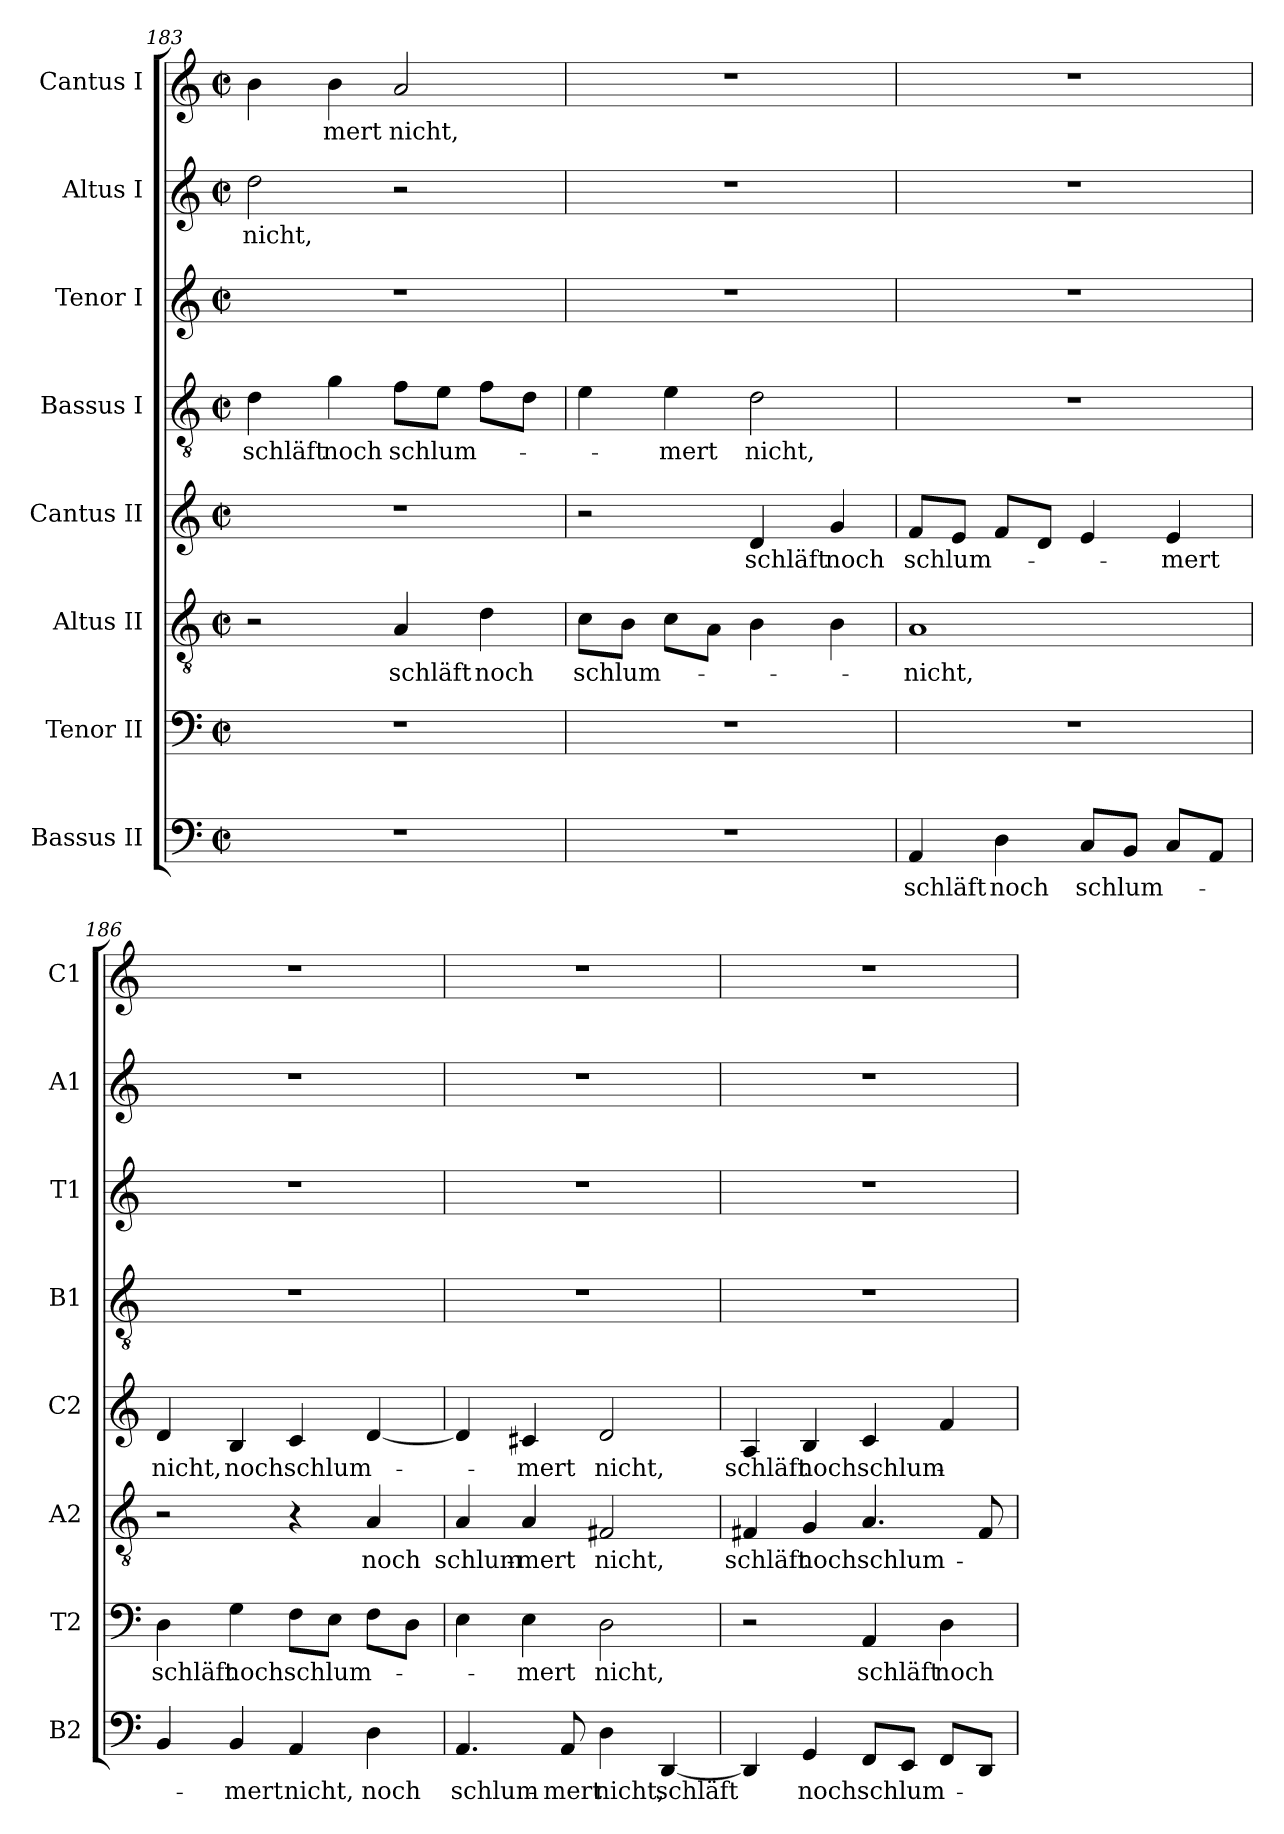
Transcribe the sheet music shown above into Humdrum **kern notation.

**kern	**text	**kern	**text	**kern	**text	**kern	**text	**kern	**text	**kern	**kern	**text	**kern	**text
*part8	*part8	*part7	*part7	*part6	*part6	*part5	*part5	*part4	*part4	*part3	*part2	*part2	*part1	*part1
*staff8	*staff8	*staff7	*staff7	*staff6	*staff6	*staff5	*staff5	*staff4	*staff4	*staff3	*staff2	*staff2	*staff1	*staff1
*I"Bassus II	*	*I"Tenor II	*	*I"Altus II	*	*I"Cantus II	*	*I"Bassus I	*	*I"Tenor I	*I"Altus I	*	*I"Cantus I	*
*I'B2	*	*I'T2	*	*I'A2	*	*I'C2	*	*I'B1	*	*I'T1	*I'A1	*	*I'C1	*
!!LO:PB:g=z
*clefF4	*	*clefF4	*	*clefGv2	*	*clefG2	*	*clefGv2	*	*clefG2	*clefG2	*	*clefG2	*
*k[]	*	*k[]	*	*k[]	*	*k[]	*	*k[]	*	*k[]	*k[]	*	*k[]	*
*C:	*	*C:	*	*C:	*	*C:	*	*C:	*	*C:	*C:	*	*C:	*
*M2/2	*	*M2/2	*	*M2/2	*	*M2/2	*	*M2/2	*	*M2/2	*M2/2	*	*M2/2	*
*met(c|)	*	*met(c|)	*	*met(c|)	*	*met(c|)	*	*met(c|)	*	*met(c|)	*met(c|)	*	*met(c|)	*
=183	=183	=183	=183	=183	=183	=183	=183	=183	=183	=183	=183	=183	=183	=183
!	!	!	!	!	!	!	!	!	!LO:LY:b	!	!	!	!	!
!	!	!	!	!	!	!	!	!	!	!	!	!LO:LY:b	!	!
1r	.	1r	.	2r	.	1r	.	4d\	schläft	1r	2dd\	nicht,	4b\	.
!	!	!	!	!	!	!	!	!	!LO:LY:b	!	!	!	!	!
!	!	!	!	!	!	!	!	!	!	!	!	!	!	!LO:LY:b
.	.	.	.	.	.	.	.	4g\	noch	.	.	.	4b\	-mert
!	!	!	!	!	!LO:LY:b	!	!	!	!	!	!	!	!	!
!	!	!	!	!	!	!	!	!	!LO:LY:b	!	!	!	!	!
!	!	!	!	!	!	!	!	!	!	!	!	!	!	!LO:LY:b
.	.	.	.	4A/	schläft	.	.	8f\L	schlum-	.	2r	.	2a/	nicht,
.	.	.	.	.	.	.	.	8e\J	.	.	.	.	.	.
!	!	!	!	!	!LO:LY:b	!	!	!	!	!	!	!	!	!
.	.	.	.	4d\	noch	.	.	8f\L	.	.	.	.	.	.
.	.	.	.	.	.	.	.	8d\J	.	.	.	.	.	.
=184	=184	=184	=184	=184	=184	=184	=184	=184	=184	=184	=184	=184	=184	=184
!	!	!	!	!	!LO:LY:b	!	!	!	!	!	!	!	!	!
1r	.	1r	.	8c\L	schlum-	2r	.	4e\	.	1r	1r	.	1r	.
.	.	.	.	8B\J	.	.	.	.	.	.	.	.	.	.
!	!	!	!	!	!	!	!	!	!LO:LY:b	!	!	!	!	!
.	.	.	.	8c\L	.	.	.	4e\	-mert	.	.	.	.	.
.	.	.	.	8A\J	.	.	.	.	.	.	.	.	.	.
!	!	!	!	!	!	!	!LO:LY:b	!	!	!	!	!	!	!
!	!	!	!	!	!	!	!	!	!LO:LY:b	!	!	!	!	!
.	.	.	.	4B\	.	4d/	schläft	2d\	nicht,	.	.	.	.	.
!	!	!	!	!	!	!	!LO:LY:b	!	!	!	!	!	!	!
.	.	.	.	4B\	.	4g/	noch	.	.	.	.	.	.	.
=185	=185	=185	=185	=185	=185	=185	=185	=185	=185	=185	=185	=185	=185	=185
!	!LO:LY:b	!	!	!	!	!	!	!	!	!	!	!	!	!
!	!	!	!	!	!LO:LY:b	!	!	!	!	!	!	!	!	!
!	!	!	!	!	!	!	!LO:LY:b	!	!	!	!	!	!	!
4AA/	schläft	1r	.	1A	-nicht,	8f/L	schlum-	1r	.	1r	1r	.	1r	.
.	.	.	.	.	.	8e/J	.	.	.	.	.	.	.	.
!	!LO:LY:b	!	!	!	!	!	!	!	!	!	!	!	!	!
4D\	noch	.	.	.	.	8f/L	.	.	.	.	.	.	.	.
.	.	.	.	.	.	8d/J	.	.	.	.	.	.	.	.
!	!LO:LY:b	!	!	!	!	!	!	!	!	!	!	!	!	!
8C/L	schlum-	.	.	.	.	4e/	.	.	.	.	.	.	.	.
8BB/J	.	.	.	.	.	.	.	.	.	.	.	.	.	.
!	!	!	!	!	!	!	!LO:LY:b	!	!	!	!	!	!	!
8C/L	.	.	.	.	.	4e/	-mert	.	.	.	.	.	.	.
8AA/J	.	.	.	.	.	.	.	.	.	.	.	.	.	.
=186	=186	=186	=186	=186	=186	=186	=186	=186	=186	=186	=186	=186	=186	=186
!	!	!	!LO:LY:b	!	!	!	!	!	!	!	!	!	!	!
!	!	!	!	!	!	!	!LO:LY:b	!	!	!	!	!	!	!
4BB/	.	4D\	schläft	2r	.	4d/	nicht,	1r	.	1r	1r	.	1r	.
!	!LO:LY:b	!	!	!	!	!	!	!	!	!	!	!	!	!
!	!	!	!LO:LY:b	!	!	!	!	!	!	!	!	!	!	!
!	!	!	!	!	!	!	!LO:LY:b	!	!	!	!	!	!	!
4BB/	-mert	4G\	noch	.	.	4B/	noch	.	.	.	.	.	.	.
!	!LO:LY:b	!	!	!	!	!	!	!	!	!	!	!	!	!
!	!	!	!LO:LY:b	!	!	!	!	!	!	!	!	!	!	!
!	!	!	!	!	!	!	!LO:LY:b	!	!	!	!	!	!	!
4AA/	nicht,	8F\L	schlum-	4r	.	4c/	schlum-	.	.	.	.	.	.	.
.	.	8E\J	.	.	.	.	.	.	.	.	.	.	.	.
!	!LO:LY:b	!	!	!	!	!	!	!	!	!	!	!	!	!
!	!	!	!	!	!LO:LY:b	!	!	!	!	!	!	!	!	!
4D\	noch	8F\L	.	4A/	noch	[4d/	.	.	.	.	.	.	.	.
.	.	8D\J	.	.	.	.	.	.	.	.	.	.	.	.
!!LO:LB:g=z
=187	=187	=187	=187	=187	=187	=187	=187	=187	=187	=187	=187	=187	=187	=187
!	!LO:LY:b	!	!	!	!	!	!	!	!	!	!	!	!	!
!	!	!	!	!	!LO:LY:b	!	!	!	!	!	!	!	!	!
4.AA/	schlum-	4E\	.	4A/	schlum-	4d/]	.	1r	.	1r	1r	.	1r	.
!	!	!	!LO:LY:b	!	!	!	!	!	!	!	!	!	!	!
!	!	!	!	!	!LO:LY:b	!	!	!	!	!	!	!	!	!
!	!	!	!	!	!	!	!LO:LY:b	!	!	!	!	!	!	!
.	.	4E\	-mert	4A/	-mert	4c#X/	-mert	.	.	.	.	.	.	.
!	!LO:LY:b	!	!	!	!	!	!	!	!	!	!	!	!	!
8AA/	-mert	.	.	.	.	.	.	.	.	.	.	.	.	.
!	!LO:LY:b	!	!	!	!	!	!	!	!	!	!	!	!	!
!	!	!	!LO:LY:b	!	!	!	!	!	!	!	!	!	!	!
!	!	!	!	!	!LO:LY:b	!	!	!	!	!	!	!	!	!
!	!	!	!	!	!	!	!LO:LY:b	!	!	!	!	!	!	!
4D\	nicht,	2D\	nicht,	2F#X/	nicht,	2d/	nicht,	.	.	.	.	.	.	.
!	!LO:LY:b	!	!	!	!	!	!	!	!	!	!	!	!	!
[4DD/	schläft	.	.	.	.	.	.	.	.	.	.	.	.	.
=188	=188	=188	=188	=188	=188	=188	=188	=188	=188	=188	=188	=188	=188	=188
!	!	!	!	!	!LO:LY:b	!	!	!	!	!	!	!	!	!
!	!	!	!	!	!	!	!LO:LY:b	!	!	!	!	!	!	!
4DD/]	.	2r	.	4F#X/	schläft	4A/	schläft	1r	.	1r	1r	.	1r	.
!	!LO:LY:b	!	!	!	!	!	!	!	!	!	!	!	!	!
!	!	!	!	!	!LO:LY:b	!	!	!	!	!	!	!	!	!
!	!	!	!	!	!	!	!LO:LY:b	!	!	!	!	!	!	!
4GG/	noch	.	.	4G/	noch	4B/	noch	.	.	.	.	.	.	.
!	!LO:LY:b	!	!	!	!	!	!	!	!	!	!	!	!	!
!	!	!	!LO:LY:b	!	!	!	!	!	!	!	!	!	!	!
!	!	!	!	!	!LO:LY:b	!	!	!	!	!	!	!	!	!
!	!	!	!	!	!	!	!LO:LY:b	!	!	!	!	!	!	!
8FF/L	schlum-	4AA/	schläft	4.A/	schlum-	4c/	schlum-	.	.	.	.	.	.	.
8EE/J	.	.	.	.	.	.	.	.	.	.	.	.	.	.
!	!	!	!LO:LY:b	!	!	!	!	!	!	!	!	!	!	!
8FF/L	.	4D\	noch	.	.	4f/	.	.	.	.	.	.	.	.
8DD/J	.	.	.	8F#/	.	.	.	.	.	.	.	.	.	.
=	=	=	=	=	=	=	=	=	=	=	=	=	=	=
*-	*-	*-	*-	*-	*-	*-	*-	*-	*-	*-	*-	*-	*-	*-
